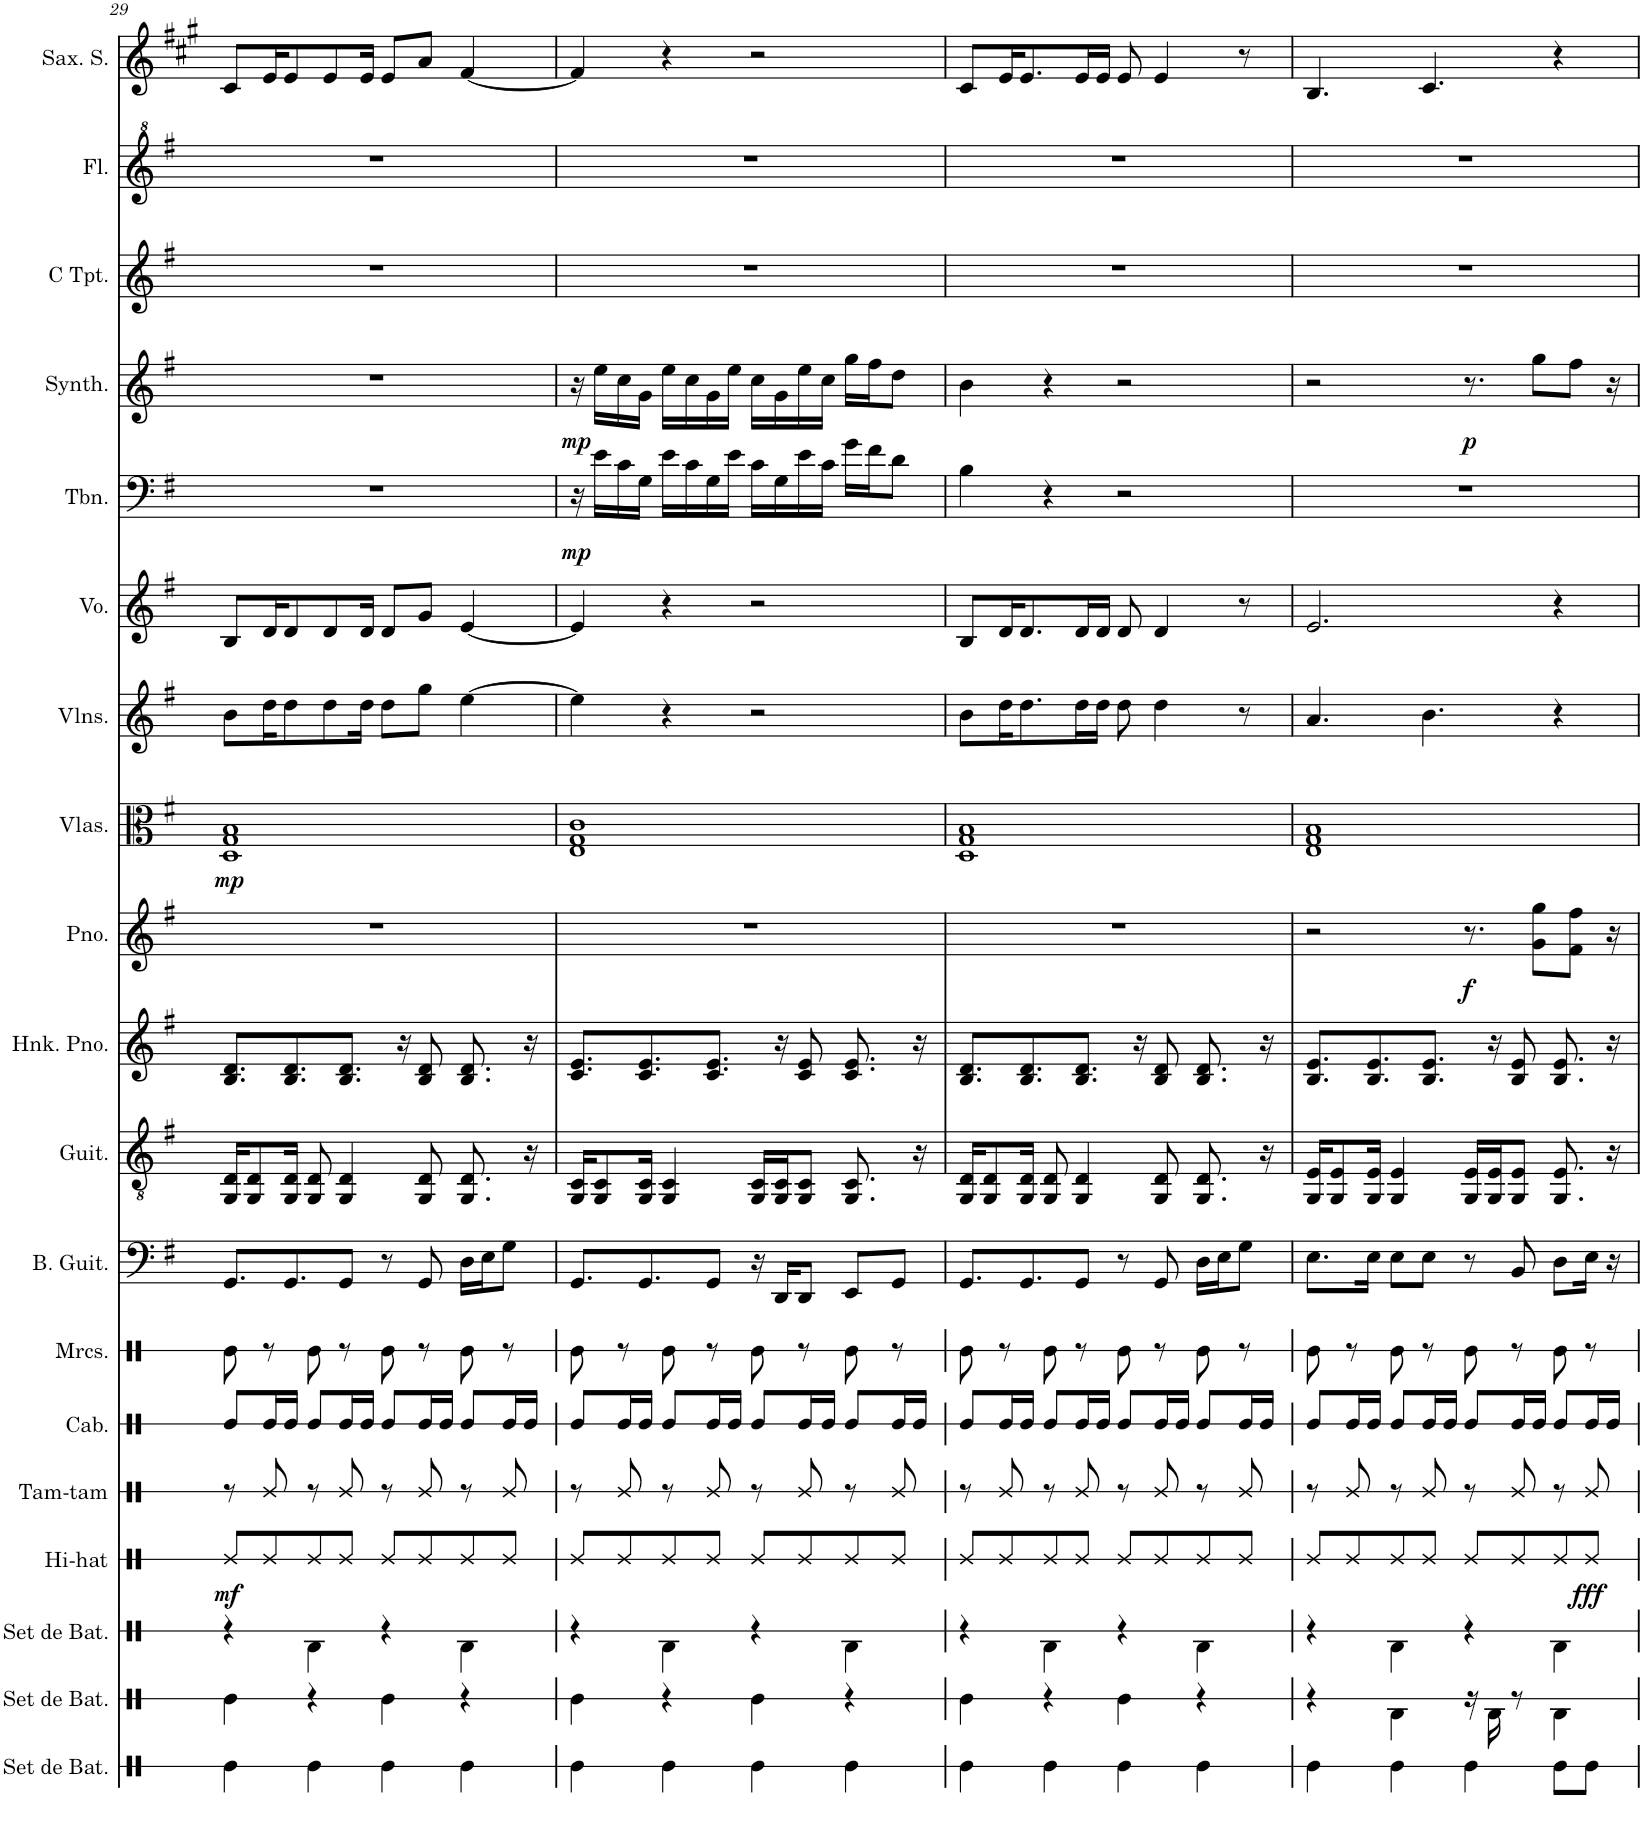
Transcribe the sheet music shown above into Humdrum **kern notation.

**kern	**kern	**kern	**kern	**dynam	**kern	**kern	**kern	**kern	**kern	**kern	**kern	**dynam	**kern	**dynam	**kern	**kern	**kern	**dynam	**kern	**dynam	**kern	**kern	**kern
*part19	*part18	*part17	*part16	*part16	*part15	*part14	*part13	*part12	*part11	*part10	*part9	*part9	*part8	*part8	*part7	*part6	*part5	*part5	*part4	*part4	*part3	*part2	*part1
*staff19	*staff18	*staff17	*staff16	*staff16	*staff15	*staff14	*staff13	*staff12	*staff11	*staff10	*staff9	*staff9	*staff8	*staff8	*staff7	*staff6	*staff5	*staff5	*staff4	*staff4	*staff3	*staff2	*staff1
*I"Set de batterie	*I"Set de batterie	*I"Set de batterie	*I"Hi-hat	*	*I"Tam-tam	*I"Cabasa	*I"Maracas	*I"Bass Guitar	*I"Acoustic Guitar	*I"Honky Tonk Piano	*I"Piano	*	*I"Violas	*	*I"Violins	*I"Voice	*I"Trombone	*	*I"Brightness Synthesizer	*	*I"C Trumpet	*I"Flute	*I"Saxophone Soprano
*I'Set de Bat.	*I'Set de Bat.	*I'Set de Bat.	*I'Hi-hat	*	*I'Tam-tam	*I'Cab.	*I'Mrcs.	*I'B. Guit.	*I'Guit.	*I'Hnk. Pno.	*I'Pno.	*	*I'Vlas.	*	*I'Vlns.	*I'Vo.	*I'Tbn.	*	*I'Synth.	*	*I'C Tpt.	*I'Fl.	*I'Sax. S.
!!LO:PB:g=z
*clefX	*clefX	*clefX	*clefX	*	*clefX	*clefX	*clefX	*clefF4	*clefGv2	*clefG2	*clefG2	*	*clefC3	*	*clefG2	*clefG2	*clefF4	*	*clefG2	*	*clefG2	*clefG^2	*clefG2
*	*	*	*	*	*	*	*	*Trd7c12	*	*	*	*	*	*	*	*	*	*	*	*	*	*	*Trd1c2
*k[]	*k[]	*k[]	*k[]	*	*k[]	*k[]	*k[]	*k[f#]	*k[f#]	*k[f#]	*k[f#]	*	*k[f#]	*	*k[f#]	*k[f#]	*k[f#]	*	*k[f#]	*	*k[f#]	*k[f#]	*k[f#c#g#]
*M4/4	*M4/4	*M4/4	*M4/4	*	*M4/4	*M4/4	*M4/4	*M4/4	*M4/4	*M4/4	*M4/4	*	*M4/4	*	*M4/4	*M4/4	*M4/4	*	*M4/4	*	*M4/4	*M4/4	*M4/4
=29	=29	=29	=29	=29	=29	=29	=29	=29	=29	=29	=29	=29	=29	=29	=29	=29	=29	=29	=29	=29	=29	=29	=29
!	!	!	!	!LO:DY:b	!	!	!	!	!	!	!	!	!	!LO:DY:b	!	!	!	!	!	!	!	!	!
4Re\	4Re\	4r	8Re/L	mf	8r	8Re/L	8Re\	8.GG/L	16GG/ 16D/KL	8.B/ 8.d/L	1r	.	1D 1G 1B	mp	8b\L	8B/L	1r	.	1r	.	1r	1r	8c#/L
.	.	.	.	.	.	.	.	.	8GG/ 8D/	.	.	.	.	.	.	.	.	.	.	.	.	.	.
.	.	.	8Re/	.	8Re/	16Re/L	8r	.	.	.	.	.	.	.	16dd\K	16d/K	.	.	.	.	.	.	16e/K
.	.	.	.	.	.	16Re/JJ	.	8.GG/	16GG/ 16D/Jk	8.B/ 8.d/	.	.	.	.	8dd\	8d/	.	.	.	.	.	.	8e/
4Re\	4r	4RB\	8Re/	.	8r	8Re/L	8Re\	.	8GG/ 8D/	.	.	.	.	.	.	.	.	.	.	.	.	.	.
.	.	.	.	.	.	.	.	.	.	.	.	.	.	.	8dd\	8d/	.	.	.	.	.	.	8e/
.	.	.	8Re/J	.	8Re/	16Re/L	8r	8GG/J	4GG/ 4D/	8.B/ 8.d/J	.	.	.	.	.	.	.	.	.	.	.	.	.
.	.	.	.	.	.	16Re/JJ	.	.	.	.	.	.	.	.	16dd\Jk	16d/Jk	.	.	.	.	.	.	16e/Jk
4Re\	4Re\	4r	8Re/L	.	8r	8Re/L	8Re\	8r	.	.	.	.	.	.	8dd\L	8d/L	.	.	.	.	.	.	8e/L
.	.	.	.	.	.	.	.	.	.	16r	.	.	.	.	.	.	.	.	.	.	.	.	.
.	.	.	8Re/	.	8Re/	16Re/L	8r	8GG/	8GG/ 8D/	8B/ 8d/	.	.	.	.	8gg\J	8g/J	.	.	.	.	.	.	8a/J
.	.	.	.	.	.	16Re/JJ	.	.	.	.	.	.	.	.	.	.	.	.	.	.	.	.	.
4Re\	4r	4RB\	8Re/	.	8r	8Re/L	8Re\	16D\LL	8.GG/ 8.D/	8.B/ 8.d/	.	.	.	.	[4ee\	[4e/	.	.	.	.	.	.	[4f#/
.	.	.	.	.	.	.	.	16E\J	.	.	.	.	.	.	.	.	.	.	.	.	.	.	.
.	.	.	8Re/J	.	8Re/	16Re/L	8r	8G\J	.	.	.	.	.	.	.	.	.	.	.	.	.	.	.
.	.	.	.	.	.	16Re/JJ	.	.	16r	16r	.	.	.	.	.	.	.	.	.	.	.	.	.
=30	=30	=30	=30	=30	=30	=30	=30	=30	=30	=30	=30	=30	=30	=30	=30	=30	=30	=30	=30	=30	=30	=30	=30
!	!	!	!	!	!	!	!	!	!	!	!	!	!	!	!	!	!	!LO:DY:b	!	!LO:DY:b	!	!	!
4Re\	4Re\	4r	8Re/L	.	8r	8Re/L	8Re\	8.GG/L	16GG/ 16C/KL	8.c/ 8.e/L	1r	.	1E 1G 1c	.	4ee\]	4e/]	16r	mp	16r	mp	1r	1r	4f#/]
.	.	.	.	.	.	.	.	.	8GG/ 8C/	.	.	.	.	.	.	.	16e\LL	.	16ee\LL	.	.	.	.
.	.	.	8Re/	.	8Re/	16Re/L	8r	.	.	.	.	.	.	.	.	.	16c\	.	16cc\	.	.	.	.
.	.	.	.	.	.	16Re/JJ	.	8.GG/	16GG/ 16C/Jk	8.c/ 8.e/	.	.	.	.	.	.	16G\JJ	.	16g\JJ	.	.	.	.
4Re\	4r	4RB\	8Re/	.	8r	8Re/L	8Re\	.	4GG/ 4C/	.	.	.	.	.	4r	4r	16e\LL	.	16ee\LL	.	.	.	4r
.	.	.	.	.	.	.	.	.	.	.	.	.	.	.	.	.	16c\	.	16cc\	.	.	.	.
.	.	.	8Re/J	.	8Re/	16Re/L	8r	8GG/J	.	8.c/ 8.e/J	.	.	.	.	.	.	16G\	.	16g\	.	.	.	.
.	.	.	.	.	.	16Re/JJ	.	.	.	.	.	.	.	.	.	.	16e\JJ	.	16ee\JJ	.	.	.	.
4Re\	4Re\	4r	8Re/L	.	8r	8Re/L	8Re\	16r	16GG/ 16C/LL	.	.	.	.	.	2r	2r	16c\LL	.	16cc\LL	.	.	.	2r
.	.	.	.	.	.	.	.	16DD/KL	16GG/ 16C/J	16r	.	.	.	.	.	.	16G\	.	16g\	.	.	.	.
.	.	.	8Re/	.	8Re/	16Re/L	8r	8DD/J	8GG/ 8C/J	8c/ 8e/	.	.	.	.	.	.	16e\	.	16ee\	.	.	.	.
.	.	.	.	.	.	16Re/JJ	.	.	.	.	.	.	.	.	.	.	16c\JJ	.	16cc\JJ	.	.	.	.
4Re\	4r	4RB\	8Re/	.	8r	8Re/L	8Re\	8EE/L	8.GG/ 8.C/	8.c/ 8.e/	.	.	.	.	.	.	16g\LL	.	16gg\LL	.	.	.	.
.	.	.	.	.	.	.	.	.	.	.	.	.	.	.	.	.	16f#\J	.	16ff#\J	.	.	.	.
.	.	.	8Re/J	.	8Re/	16Re/L	8r	8GG/J	.	.	.	.	.	.	.	.	8d\J	.	8dd\J	.	.	.	.
.	.	.	.	.	.	16Re/JJ	.	.	16r	16r	.	.	.	.	.	.	.	.	.	.	.	.	.
=31	=31	=31	=31	=31	=31	=31	=31	=31	=31	=31	=31	=31	=31	=31	=31	=31	=31	=31	=31	=31	=31	=31	=31
4Re\	4Re\	4r	8Re/L	.	8r	8Re/L	8Re\	8.GG/L	16GG/ 16D/KL	8.B/ 8.d/L	1r	.	1D 1G 1B	.	8b\L	8B/L	4B\	.	4b\	.	1r	1r	8c#/L
.	.	.	.	.	.	.	.	.	8GG/ 8D/	.	.	.	.	.	.	.	.	.	.	.	.	.	.
.	.	.	8Re/	.	8Re/	16Re/L	8r	.	.	.	.	.	.	.	16dd\K	16d/K	.	.	.	.	.	.	16e/K
.	.	.	.	.	.	16Re/JJ	.	8.GG/	16GG/ 16D/Jk	8.B/ 8.d/	.	.	.	.	8.dd\	8.d/	.	.	.	.	.	.	8.e/
4Re\	4r	4RB\	8Re/	.	8r	8Re/L	8Re\	.	8GG/ 8D/	.	.	.	.	.	.	.	4r	.	4r	.	.	.	.
.	.	.	8Re/J	.	8Re/	16Re/L	8r	8GG/J	4GG/ 4D/	8.B/ 8.d/J	.	.	.	.	16dd\L	16d/L	.	.	.	.	.	.	16e/L
.	.	.	.	.	.	16Re/JJ	.	.	.	.	.	.	.	.	16dd\JJ	16d/JJ	.	.	.	.	.	.	16e/JJ
4Re\	4Re\	4r	8Re/L	.	8r	8Re/L	8Re\	8r	.	.	.	.	.	.	8dd\	8d/	2r	.	2r	.	.	.	8e/
.	.	.	.	.	.	.	.	.	.	16r	.	.	.	.	.	.	.	.	.	.	.	.	.
.	.	.	8Re/	.	8Re/	16Re/L	8r	8GG/	8GG/ 8D/	8B/ 8d/	.	.	.	.	4dd\	4d/	.	.	.	.	.	.	4e/
.	.	.	.	.	.	16Re/JJ	.	.	.	.	.	.	.	.	.	.	.	.	.	.	.	.	.
4Re\	4r	4RB\	8Re/	.	8r	8Re/L	8Re\	16D\LL	8.GG/ 8.D/	8.B/ 8.d/	.	.	.	.	.	.	.	.	.	.	.	.	.
.	.	.	.	.	.	.	.	16E\J	.	.	.	.	.	.	.	.	.	.	.	.	.	.	.
.	.	.	8Re/J	.	8Re/	16Re/L	8r	8G\J	.	.	.	.	.	.	8r	8r	.	.	.	.	.	.	8r
.	.	.	.	.	.	16Re/JJ	.	.	16r	16r	.	.	.	.	.	.	.	.	.	.	.	.	.
=32	=32	=32	=32	=32	=32	=32	=32	=32	=32	=32	=32	=32	=32	=32	=32	=32	=32	=32	=32	=32	=32	=32	=32
4Re\	4r	4r	8Re/L	.	8r	8Re/L	8Re\	8.E\L	16GG/ 16E/KL	8.B/ 8.e/L	2r	.	1E 1G 1B	.	4.a/	2.e/	1r	.	2r	.	1r	1r	4.B/
.	.	.	.	.	.	.	.	.	8GG/ 8E/	.	.	.	.	.	.	.	.	.	.	.	.	.	.
.	.	.	8Re/	.	8Re/	16Re/L	8r	.	.	.	.	.	.	.	.	.	.	.	.	.	.	.	.
.	.	.	.	.	.	16Re/JJ	.	16E\Jk	16GG/ 16E/Jk	8.B/ 8.e/	.	.	.	.	.	.	.	.	.	.	.	.	.
4Re\	4RB\	4RB\	8Re/	.	8r	8Re/L	8Re\	8E\L	4GG/ 4E/	.	.	.	.	.	.	.	.	.	.	.	.	.	.
.	.	.	8Re/J	.	8Re/	16Re/L	8r	8E\J	.	8.B/ 8.e/J	.	.	.	.	4.b\	.	.	.	.	.	.	.	4.c#/
.	.	.	.	.	.	16Re/JJ	.	.	.	.	.	.	.	.	.	.	.	.	.	.	.	.	.
!	!	!	!	!	!	!	!	!	!	!	!	!LO:DY:b	!	!	!	!	!	!	!	!LO:DY:b	!	!	!
4Re\	16r	4r	8Re/L	.	8r	8Re/L	8Re\	8r	16GG/ 16E/LL	.	8.r	f	.	.	.	.	.	.	8.r	p	.	.	.
.	16RB\	.	.	.	.	.	.	.	16GG/ 16E/J	16r	.	.	.	.	.	.	.	.	.	.	.	.	.
.	8r	.	8Re/	.	8Re/	16Re/L	8r	8BB/	8GG/ 8E/J	8B/ 8e/	.	.	.	.	.	.	.	.	.	.	.	.	.
.	.	.	.	.	.	16Re/JJ	.	.	.	.	8g\ 8gg\L	.	.	.	.	.	.	.	8gg\L	.	.	.	.
8Re\L	4RB\	4RB\	8Re/	.	8r	8Re/L	8Re\	8D\L	8.GG/ 8.E/	8.B/ 8.e/	.	.	.	.	4r	4r	.	.	.	.	.	.	4r
.	.	.	.	.	.	.	.	.	.	.	8f#\ 8ff#\J	.	.	.	.	.	.	.	8ff#\J	.	.	.	.
!	!	!	!	!LO:DY:b	!	!	!	!	!	!	!	!	!	!	!	!	!	!	!	!	!	!	!
8Re\J	.	.	8Re/J	fff	8Re/	16Re/L	8r	16E\Jk	.	.	.	.	.	.	.	.	.	.	.	.	.	.	.
.	.	.	.	.	.	16Re/JJ	.	16r	16r	16r	16r	.	.	.	.	.	.	.	16r	.	.	.	.
=	=	=	=	=	=	=	=	=	=	=	=	=	=	=	=	=	=	=	=	=	=	=	=
*-	*-	*-	*-	*-	*-	*-	*-	*-	*-	*-	*-	*-	*-	*-	*-	*-	*-	*-	*-	*-	*-	*-	*-
